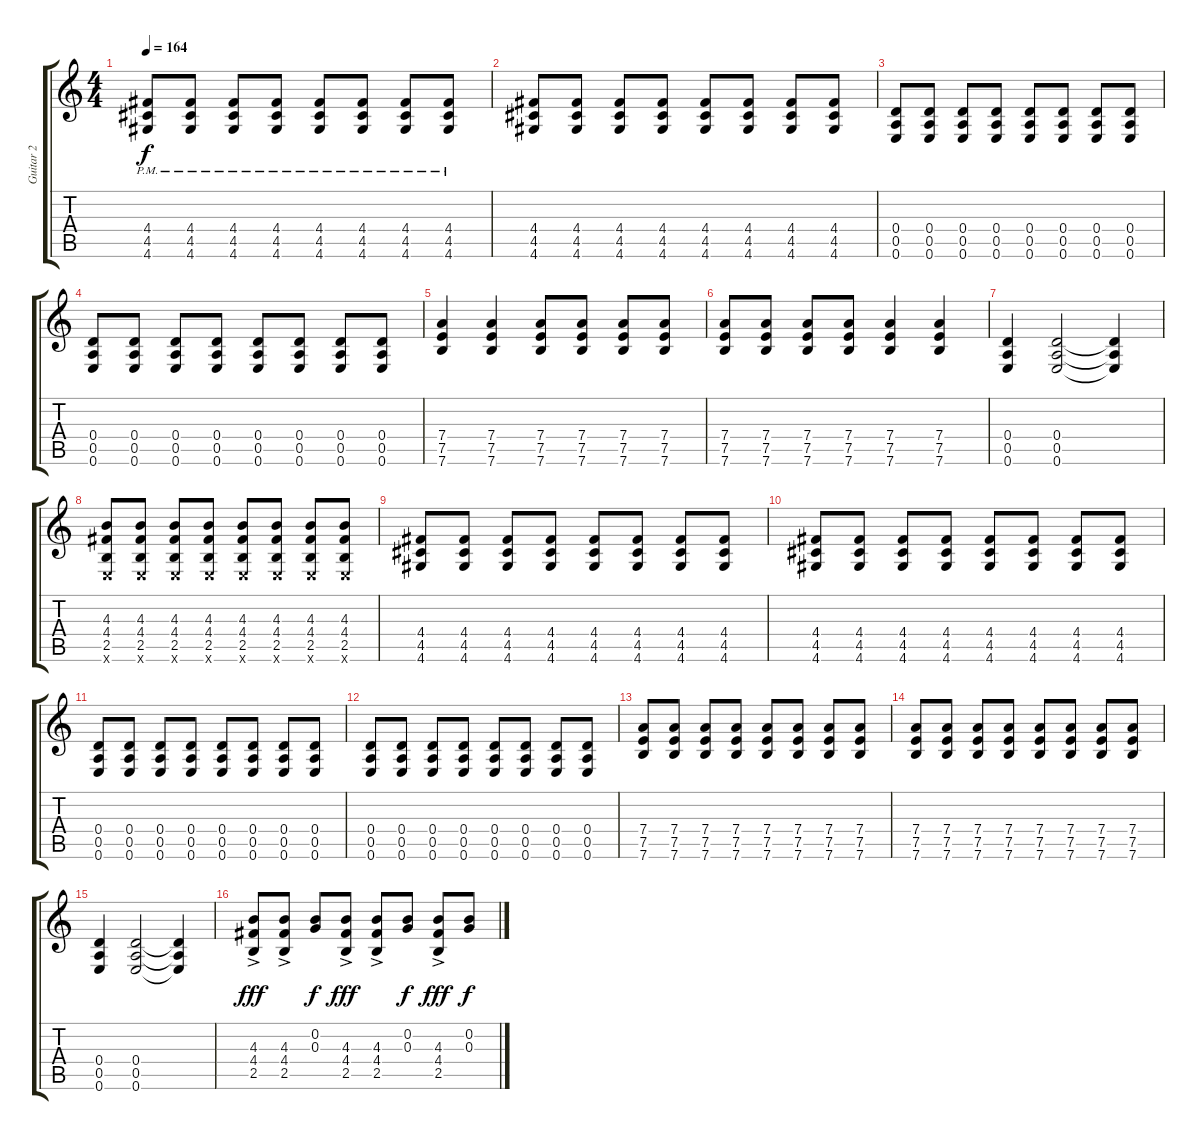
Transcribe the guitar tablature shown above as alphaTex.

\track ("Guitar 2" "Guitar 2") {instrument overdrivenguitar}
\staff {score tabs}
\tuning (E4 B3 G3 D3 A2 E2) {hide}
\ts (4 4)
\tempo 164
\clef g2
\ks c
(4.4{pm} 4.5{pm} 4.6{pm}).8{dy f} (4.4{pm} 4.5{pm} 4.6{pm}).8 (4.4{pm} 4.5{pm} 4.6{pm}).8 (4.4{pm} 4.5{pm} 4.6{pm}).8 (4.4{pm} 4.5{pm} 4.6{pm}).8 (4.4{pm} 4.5{pm} 4.6{pm}).8 (4.4{pm} 4.5{pm} 4.6{pm}).8 (4.4{pm} 4.5{pm} 4.6{pm}).8 |
(4.4 4.5 4.6).8 (4.4 4.5 4.6).8 (4.4 4.5 4.6).8 (4.4 4.5 4.6).8 (4.4 4.5 4.6).8 (4.4 4.5 4.6).8 (4.4 4.5 4.6).8 (4.4 4.5 4.6).8 |
(0.4 0.5 0.6).8 (0.4 0.5 0.6).8 (0.4 0.5 0.6).8 (0.4 0.5 0.6).8 (0.4 0.5 0.6).8 (0.4 0.5 0.6).8 (0.4 0.5 0.6).8 (0.4 0.5 0.6).8 |
(0.4 0.5 0.6).8 (0.4 0.5 0.6).8 (0.4 0.5 0.6).8 (0.4 0.5 0.6).8 (0.4 0.5 0.6).8 (0.4 0.5 0.6).8 (0.4 0.5 0.6).8 (0.4 0.5 0.6).8 |
(7.4 7.5 7.6).4 (7.4 7.5 7.6).4 (7.4 7.5 7.6).8 (7.4 7.5 7.6).8 (7.4 7.5 7.6).8 (7.4 7.5 7.6).8 |
(7.4 7.5 7.6).8 (7.4 7.5 7.6).8 (7.4 7.5 7.6).8 (7.4 7.5 7.6).8 (7.4 7.5 7.6).4 (7.4 7.5 7.6).4 |
(0.4 0.5 0.6).4 (0.4 0.5 0.6).2 (0.4{t} 0.5{t} 0.6{t}).4 |
(4.3 4.4 2.5 0.6{x}).8 (4.3 4.4 2.5 0.6{x}).8 (4.3 4.4 2.5 0.6{x}).8 (4.3 4.4 2.5 0.6{x}).8 (4.3 4.4 2.5 0.6{x}).8 (4.3 4.4 2.5 0.6{x}).8 (4.3 4.4 2.5 0.6{x}).8 (4.3 4.4 2.5 0.6{x}).8 |
(4.4 4.5 4.6).8 (4.4 4.5 4.6).8 (4.4 4.5 4.6).8 (4.4 4.5 4.6).8 (4.4 4.5 4.6).8 (4.4 4.5 4.6).8 (4.4 4.5 4.6).8 (4.4 4.5 4.6).8 |
(4.4 4.5 4.6).8 (4.4 4.5 4.6).8 (4.4 4.5 4.6).8 (4.4 4.5 4.6).8 (4.4 4.5 4.6).8 (4.4 4.5 4.6).8 (4.4 4.5 4.6).8 (4.4 4.5 4.6).8 |
(0.4 0.5 0.6).8 (0.4 0.5 0.6).8 (0.4 0.5 0.6).8 (0.4 0.5 0.6).8 (0.4 0.5 0.6).8 (0.4 0.5 0.6).8 (0.4 0.5 0.6).8 (0.4 0.5 0.6).8 |
(0.4 0.5 0.6).8 (0.4 0.5 0.6).8 (0.4 0.5 0.6).8 (0.4 0.5 0.6).8 (0.4 0.5 0.6).8 (0.4 0.5 0.6).8 (0.4 0.5 0.6).8 (0.4 0.5 0.6).8 |
(7.4 7.5 7.6).8 (7.4 7.5 7.6).8 (7.4 7.5 7.6).8 (7.4 7.5 7.6).8 (7.4 7.5 7.6).8 (7.4 7.5 7.6).8 (7.4 7.5 7.6).8 (7.4 7.5 7.6).8 |
(7.4 7.5 7.6).8 (7.4 7.5 7.6).8 (7.4 7.5 7.6).8 (7.4 7.5 7.6).8 (7.4 7.5 7.6).8 (7.4 7.5 7.6).8 (7.4 7.5 7.6).8 (7.4 7.5 7.6).8 |
(0.4 0.5 0.6).4 (0.4 0.5 0.6).2 (0.4{t} 0.5{t} 0.6{t}).4 |
(4.3{ac} 4.4 2.5).8{dy fff} (4.3{ac} 4.4 2.5).8 (0.2 0.3).8{dy f} (4.3{ac} 4.4 2.5).8{dy fff} (4.3{ac} 4.4 2.5).8 (0.2 0.3).8{dy f} (4.3{ac} 4.4 2.5).8{dy fff} (0.2 0.3).8{dy f}
